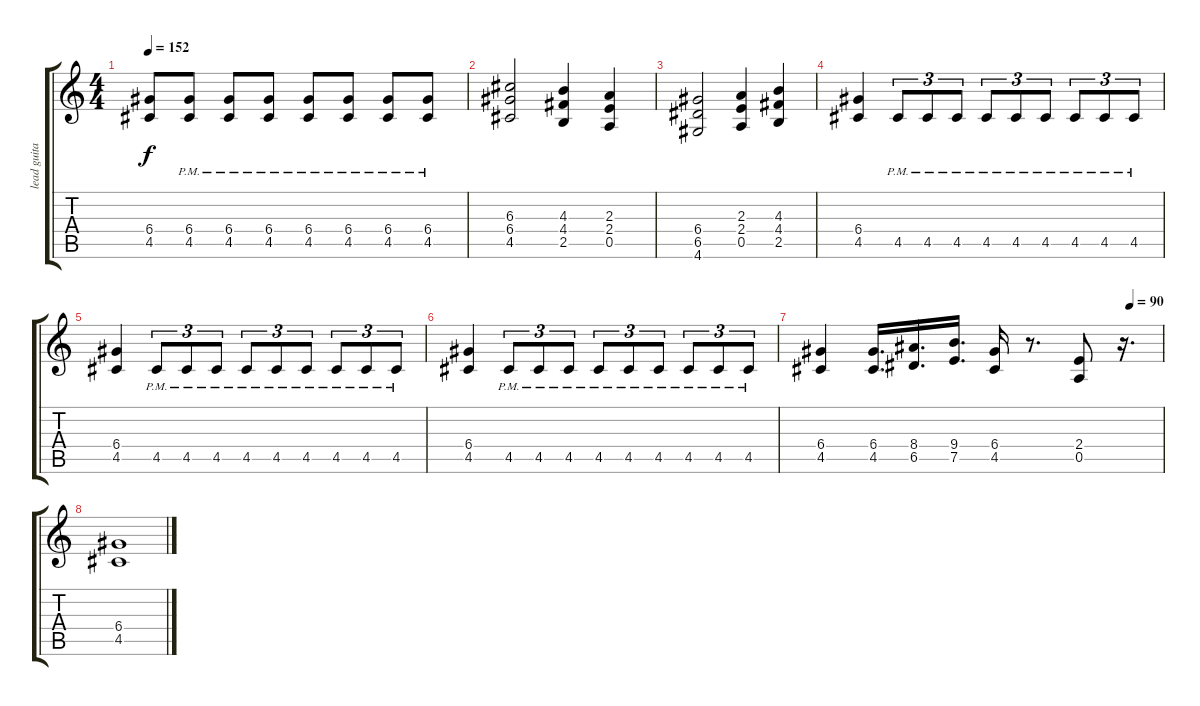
\track ("lead guitar" "lead guita") {instrument distortionguitar}
\staff {score tabs}
\tuning (E4 B3 G3 D3 A2 E2) {hide}
\ts (4 4)
\tempo 152
\clef g2
\ks c
(6.4 4.5).8{dy f} (6.4{pm} 4.5{pm}).8 (6.4{pm} 4.5{pm}).8 (6.4{pm} 4.5{pm}).8 (6.4{pm} 4.5{pm}).8 (6.4{pm} 4.5{pm}).8 (6.4{pm} 4.5{pm}).8 (6.4{pm} 4.5{pm}).8 |
(6.3 6.4 4.5).2 (4.3 4.4 2.5).4 (2.3 2.4 0.5).4 |
(6.4 6.5 4.6).2 (2.3 2.4 0.5).4 (4.3 4.4 2.5).4 |
(6.4 4.5).4 4.5{pm}.8{tu (3 2)} 4.5{pm}.8{tu (3 2)} 4.5{pm}.8{tu (3 2)} 4.5{pm}.8{tu (3 2)} 4.5{pm}.8{tu (3 2)} 4.5{pm}.8{tu (3 2)} 4.5{pm}.8{tu (3 2)} 4.5{pm}.8{tu (3 2)} 4.5{pm}.8{tu (3 2)} |
(6.4 4.5).4 4.5{pm}.8{tu (3 2)} 4.5{pm}.8{tu (3 2)} 4.5{pm}.8{tu (3 2)} 4.5{pm}.8{tu (3 2)} 4.5{pm}.8{tu (3 2)} 4.5{pm}.8{tu (3 2)} 4.5{pm}.8{tu (3 2)} 4.5{pm}.8{tu (3 2)} 4.5{pm}.8{tu (3 2)} |
(6.4 4.5).4 4.5{pm}.8{tu (3 2)} 4.5{pm}.8{tu (3 2)} 4.5{pm}.8{tu (3 2)} 4.5{pm}.8{tu (3 2)} 4.5{pm}.8{tu (3 2)} 4.5{pm}.8{tu (3 2)} 4.5{pm}.8{tu (3 2)} 4.5{pm}.8{tu (3 2)} 4.5{pm}.8{tu (3 2)} |
\tempo (90 0.90625)
(6.4 4.5).4 (6.4 4.5).16{d} (8.4 6.5).16{d} (9.4 7.5).16{d} (6.4 4.5).16 r.8{d} (2.4 0.5).8 r.16{d} |
(6.4 4.5).1
